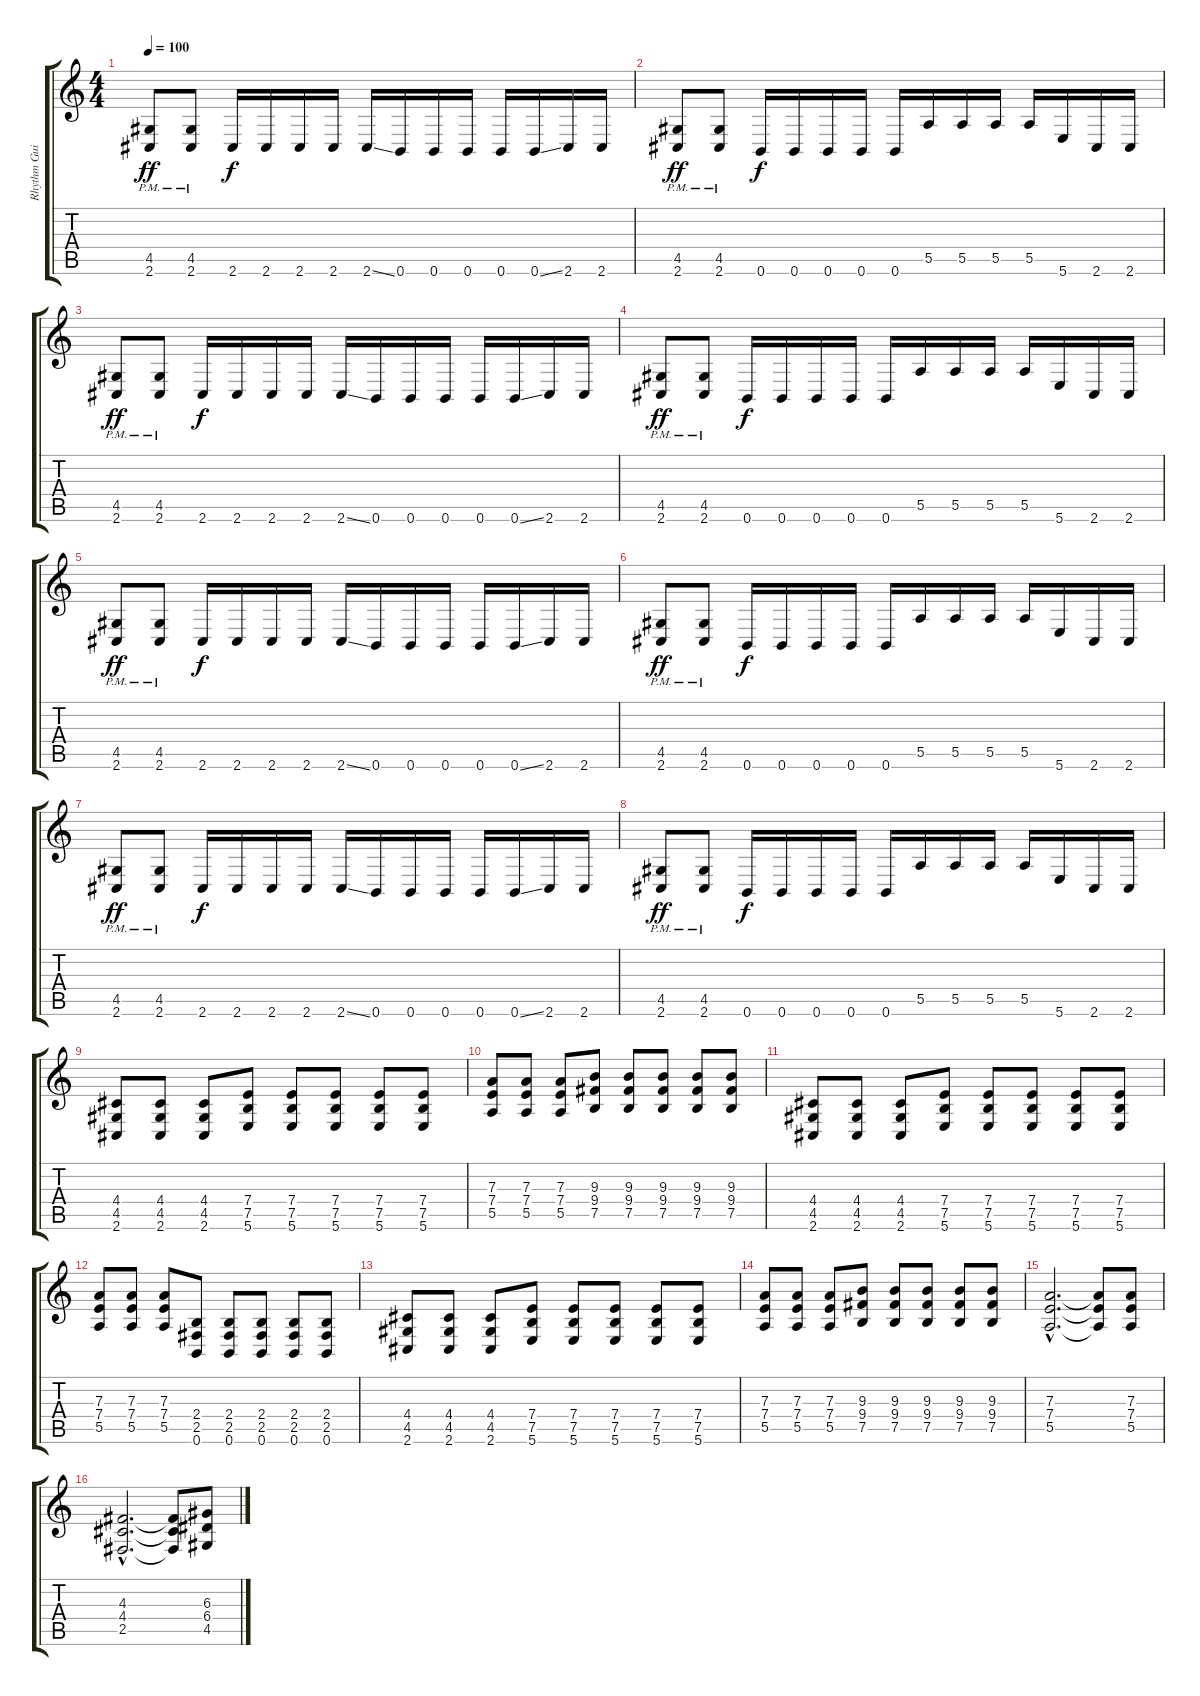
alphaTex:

\track ("Rhythm Guitar 2" "Rhythm Gui") {instrument distortionguitar}
\staff {score tabs}
\tuning (B3 Gb3 D3 A2 E2 B1) {hide}
\ts (4 4)
\tempo 100
\clef g2
\ks c
(4.5{pm} 2.6{pm}).8{dy ff} (4.5{pm} 2.6{pm}).8 2.6.16{dy f} 2.6.16 2.6.16 2.6.16 2.6{ss}.16 0.6.16 0.6.16 0.6.16 0.6.16 0.6{ss}.16 2.6.16 2.6.16 |
(4.5{pm} 2.6{pm}).8{dy ff} (4.5{pm} 2.6{pm}).8 0.6.16{dy f} 0.6.16 0.6.16 0.6.16 0.6.16 5.5.16 5.5.16 5.5.16 5.5.16 5.6.16 2.6.16 2.6.16 |
(4.5{pm} 2.6{pm}).8{dy ff} (4.5{pm} 2.6{pm}).8 2.6.16{dy f} 2.6.16 2.6.16 2.6.16 2.6{ss}.16 0.6.16 0.6.16 0.6.16 0.6.16 0.6{ss}.16 2.6.16 2.6.16 |
(4.5{pm} 2.6{pm}).8{dy ff} (4.5{pm} 2.6{pm}).8 0.6.16{dy f} 0.6.16 0.6.16 0.6.16 0.6.16 5.5.16 5.5.16 5.5.16 5.5.16 5.6.16 2.6.16 2.6.16 |
(4.5{pm} 2.6{pm}).8{dy ff} (4.5{pm} 2.6{pm}).8 2.6.16{dy f} 2.6.16 2.6.16 2.6.16 2.6{ss}.16 0.6.16 0.6.16 0.6.16 0.6.16 0.6{ss}.16 2.6.16 2.6.16 |
(4.5{pm} 2.6{pm}).8{dy ff} (4.5{pm} 2.6{pm}).8 0.6.16{dy f} 0.6.16 0.6.16 0.6.16 0.6.16 5.5.16 5.5.16 5.5.16 5.5.16 5.6.16 2.6.16 2.6.16 |
(4.5{pm} 2.6{pm}).8{dy ff} (4.5{pm} 2.6{pm}).8 2.6.16{dy f} 2.6.16 2.6.16 2.6.16 2.6{ss}.16 0.6.16 0.6.16 0.6.16 0.6.16 0.6{ss}.16 2.6.16 2.6.16 |
(4.5{pm} 2.6{pm}).8{dy ff} (4.5{pm} 2.6{pm}).8 0.6.16{dy f} 0.6.16 0.6.16 0.6.16 0.6.16 5.5.16 5.5.16 5.5.16 5.5.16 5.6.16 2.6.16 2.6.16 |
(4.4 4.5 2.6).8 (4.4 4.5 2.6).8 (4.4 4.5 2.6).8 (7.4 7.5 5.6).8 (7.4 7.5 5.6).8 (7.4 7.5 5.6).8 (7.4 7.5 5.6).8 (7.4 7.5 5.6).8 |
(7.3 7.4 5.5).8 (7.3 7.4 5.5).8 (7.3 7.4 5.5).8 (9.3 9.4 7.5).8 (9.3 9.4 7.5).8 (9.3 9.4 7.5).8 (9.3 9.4 7.5).8 (9.3 9.4 7.5).8 |
(4.4 4.5 2.6).8 (4.4 4.5 2.6).8 (4.4 4.5 2.6).8 (7.4 7.5 5.6).8 (7.4 7.5 5.6).8 (7.4 7.5 5.6).8 (7.4 7.5 5.6).8 (7.4 7.5 5.6).8 |
(7.3 7.4 5.5).8 (7.3 7.4 5.5).8 (7.3 7.4 5.5).8 (2.4 2.5 0.6).8 (2.4 2.5 0.6).8 (2.4 2.5 0.6).8 (2.4 2.5 0.6).8 (2.4 2.5 0.6).8 |
(4.4 4.5 2.6).8 (4.4 4.5 2.6).8 (4.4 4.5 2.6).8 (7.4 7.5 5.6).8 (7.4 7.5 5.6).8 (7.4 7.5 5.6).8 (7.4 7.5 5.6).8 (7.4 7.5 5.6).8 |
(7.3 7.4 5.5).8 (7.3 7.4 5.5).8 (7.3 7.4 5.5).8 (9.3 9.4 7.5).8 (9.3 9.4 7.5).8 (9.3 9.4 7.5).8 (9.3 9.4 7.5).8 (9.3 9.4 7.5).8 |
(7.3{hac} 7.4{hac} 5.5{hac}).2{d} (7.3{t} 7.4{t} 5.5{t}).8 (7.3 7.4 5.5).8 |
(4.3{hac} 4.4{hac} 2.5{hac}).2{d} (4.3{t} 4.4{t} 2.5{t}).8 (6.3 6.4 4.5).8
